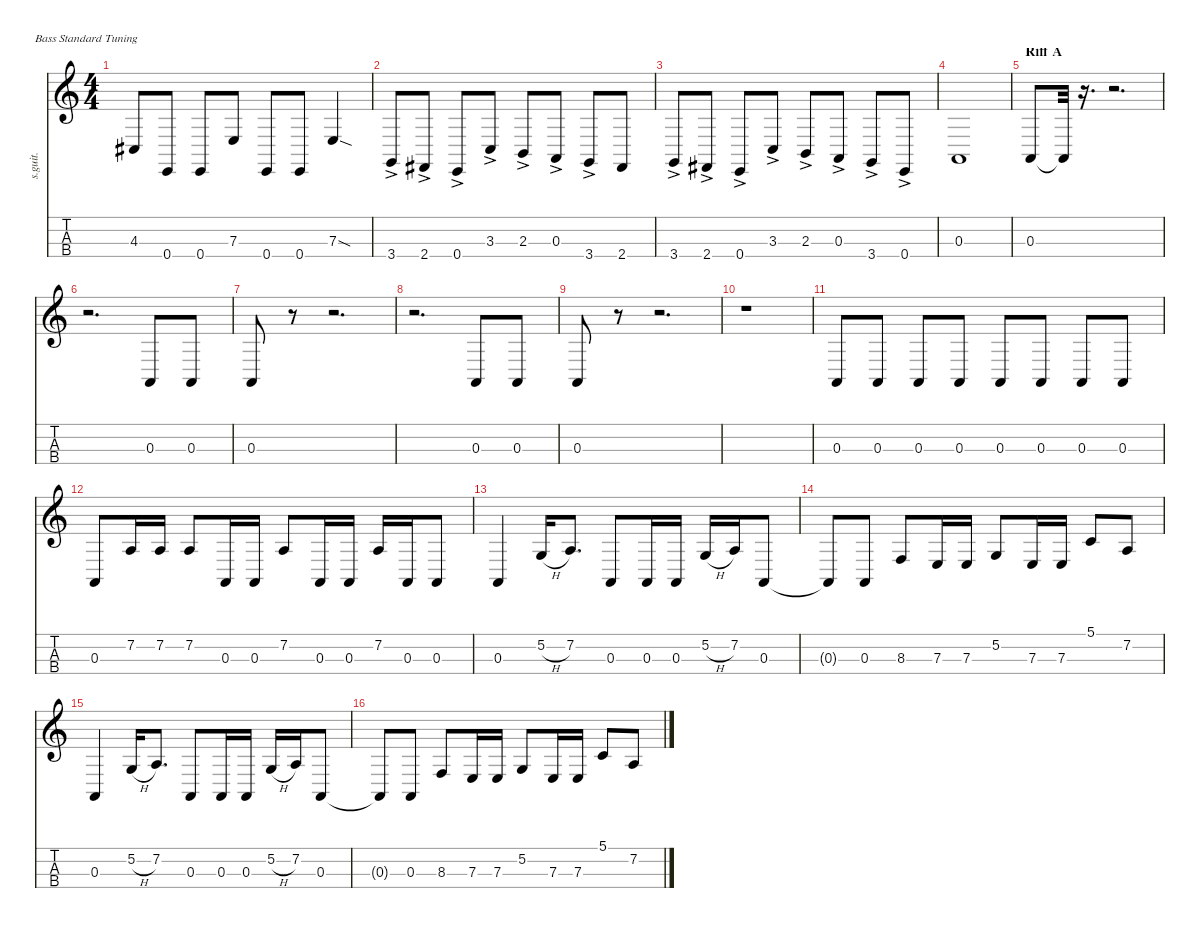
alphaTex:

\defaultSystemsLayout 4
\hideDynamics
\bracketExtendMode nobrackets
\track ("Cliff Burton - Bass" "s.guit.") {instrument electricbassfinger}
\staff {score tabs}
\tuning (G2 D2 A1 E1)
\ts (4 4)
\tempo (208 hide)
\clef g2
\ks c
4.3{acc #}.8{lyrics (0 "") lyrics (1 "") lyrics (2 "") lyrics (3 "") lyrics (4 "") dy f} 0.4.8{lyrics (0 "") lyrics (1 "") lyrics (2 "") lyrics (3 "") lyrics (4 "")} 0.4.8{lyrics (0 "") lyrics (1 "") lyrics (2 "") lyrics (3 "") lyrics (4 "")} 7.3.8{lyrics (0 "") lyrics (1 "") lyrics (2 "") lyrics (3 "") lyrics (4 "")} 0.4.8{lyrics (0 "") lyrics (1 "") lyrics (2 "") lyrics (3 "") lyrics (4 "")} 0.4.8{lyrics (0 "") lyrics (1 "") lyrics (2 "") lyrics (3 "") lyrics (4 "")} 7.3{sod}.4{lyrics (0 "") lyrics (1 "") lyrics (2 "") lyrics (3 "") lyrics (4 "")} |
3.4{ac}.8{lyrics (0 "") lyrics (1 "") lyrics (2 "") lyrics (3 "") lyrics (4 "") dy p} 2.4{ac acc #}.8{lyrics (0 "") lyrics (1 "") lyrics (2 "") lyrics (3 "") lyrics (4 "")} 0.4{ac}.8{lyrics (0 "") lyrics (1 "") lyrics (2 "") lyrics (3 "") lyrics (4 "")} 3.3{ac}.8{lyrics (0 "") lyrics (1 "") lyrics (2 "") lyrics (3 "") lyrics (4 "")} 2.3{ac}.8{lyrics (0 "") lyrics (1 "") lyrics (2 "") lyrics (3 "") lyrics (4 "")} 0.3{ac}.8{lyrics (0 "") lyrics (1 "") lyrics (2 "") lyrics (3 "") lyrics (4 "")} 3.4{ac}.8{lyrics (0 "") lyrics (1 "") lyrics (2 "") lyrics (3 "") lyrics (4 "")} 2.4{acc #}.8{lyrics (0 "") lyrics (1 "") lyrics (2 "") lyrics (3 "") lyrics (4 "") dy f} |
3.4{ac}.8{lyrics (0 "") lyrics (1 "") lyrics (2 "") lyrics (3 "") lyrics (4 "") dy p} 2.4{ac acc #}.8{lyrics (0 "") lyrics (1 "") lyrics (2 "") lyrics (3 "") lyrics (4 "")} 0.4{ac}.8{lyrics (0 "") lyrics (1 "") lyrics (2 "") lyrics (3 "") lyrics (4 "")} 3.3{ac}.8{lyrics (0 "") lyrics (1 "") lyrics (2 "") lyrics (3 "") lyrics (4 "")} 2.3{ac}.8{lyrics (0 "") lyrics (1 "") lyrics (2 "") lyrics (3 "") lyrics (4 "")} 0.3{ac}.8{lyrics (0 "") lyrics (1 "") lyrics (2 "") lyrics (3 "") lyrics (4 "")} 3.4{ac}.8{lyrics (0 "") lyrics (1 "") lyrics (2 "") lyrics (3 "") lyrics (4 "")} 0.4{ac}.8{lyrics (0 "") lyrics (1 "") lyrics (2 "") lyrics (3 "") lyrics (4 "")} |
\tempo (140 hide)
0.3.1{lyrics (0 "") lyrics (1 "") lyrics (2 "") lyrics (3 "") lyrics (4 "") dy f} |
\section ("" "Riff A")
0.3.8{lyrics (0 "") lyrics (1 "") lyrics (2 "") lyrics (3 "") lyrics (4 "")} 0.3{t}.32{lyrics (0 "") lyrics (1 "") lyrics (2 "") lyrics (3 "") lyrics (4 "")} r.16{d} r.2{d} |
r.2{d} 0.3.8{lyrics (0 "") lyrics (1 "") lyrics (2 "") lyrics (3 "") lyrics (4 "")} 0.3.8{lyrics (0 "") lyrics (1 "") lyrics (2 "") lyrics (3 "") lyrics (4 "")} |
0.3.8{lyrics (0 "") lyrics (1 "") lyrics (2 "") lyrics (3 "") lyrics (4 "")} r.8 r.2{d} |
r.2{d} 0.3.8{lyrics (0 "") lyrics (1 "") lyrics (2 "") lyrics (3 "") lyrics (4 "")} 0.3.8{lyrics (0 "") lyrics (1 "") lyrics (2 "") lyrics (3 "") lyrics (4 "")} |
0.3.8{lyrics (0 "") lyrics (1 "") lyrics (2 "") lyrics (3 "") lyrics (4 "")} r.8 r.2{d} |
r.1 |
0.3.8{lyrics (0 "") lyrics (1 "") lyrics (2 "") lyrics (3 "") lyrics (4 "")} 0.3.8{lyrics (0 "") lyrics (1 "") lyrics (2 "") lyrics (3 "") lyrics (4 "")} 0.3.8{lyrics (0 "") lyrics (1 "") lyrics (2 "") lyrics (3 "") lyrics (4 "")} 0.3.8{lyrics (0 "") lyrics (1 "") lyrics (2 "") lyrics (3 "") lyrics (4 "")} 0.3.8{lyrics (0 "") lyrics (1 "") lyrics (2 "") lyrics (3 "") lyrics (4 "")} 0.3.8{lyrics (0 "") lyrics (1 "") lyrics (2 "") lyrics (3 "") lyrics (4 "")} 0.3.8{lyrics (0 "") lyrics (1 "") lyrics (2 "") lyrics (3 "") lyrics (4 "")} 0.3.8{lyrics (0 "") lyrics (1 "") lyrics (2 "") lyrics (3 "") lyrics (4 "")} |
0.3.8{lyrics (0 "") lyrics (1 "") lyrics (2 "") lyrics (3 "") lyrics (4 "")} 7.2.16{lyrics (0 "") lyrics (1 "") lyrics (2 "") lyrics (3 "") lyrics (4 "")} 7.2.16{lyrics (0 "") lyrics (1 "") lyrics (2 "") lyrics (3 "") lyrics (4 "")} 7.2.8{lyrics (0 "") lyrics (1 "") lyrics (2 "") lyrics (3 "") lyrics (4 "")} 0.3.16{lyrics (0 "") lyrics (1 "") lyrics (2 "") lyrics (3 "") lyrics (4 "")} 0.3.16{lyrics (0 "") lyrics (1 "") lyrics (2 "") lyrics (3 "") lyrics (4 "")} 7.2.8{lyrics (0 "") lyrics (1 "") lyrics (2 "") lyrics (3 "") lyrics (4 "")} 0.3.16{lyrics (0 "") lyrics (1 "") lyrics (2 "") lyrics (3 "") lyrics (4 "")} 0.3.16{lyrics (0 "") lyrics (1 "") lyrics (2 "") lyrics (3 "") lyrics (4 "")} 7.2.16{lyrics (0 "") lyrics (1 "") lyrics (2 "") lyrics (3 "") lyrics (4 "")} 0.3.16{lyrics (0 "") lyrics (1 "") lyrics (2 "") lyrics (3 "") lyrics (4 "")} 0.3.8{lyrics (0 "") lyrics (1 "") lyrics (2 "") lyrics (3 "") lyrics (4 "")} |
0.3.4{lyrics (0 "") lyrics (1 "") lyrics (2 "") lyrics (3 "") lyrics (4 "")} 5.2{h}.16{lyrics (0 "") lyrics (1 "") lyrics (2 "") lyrics (3 "") lyrics (4 "")} 7.2.8{d lyrics (0 "") lyrics (1 "") lyrics (2 "") lyrics (3 "") lyrics (4 "")} 0.3.8{lyrics (0 "") lyrics (1 "") lyrics (2 "") lyrics (3 "") lyrics (4 "")} 0.3.16{lyrics (0 "") lyrics (1 "") lyrics (2 "") lyrics (3 "") lyrics (4 "")} 0.3.16{lyrics (0 "") lyrics (1 "") lyrics (2 "") lyrics (3 "") lyrics (4 "")} 5.2{h}.16{lyrics (0 "") lyrics (1 "") lyrics (2 "") lyrics (3 "") lyrics (4 "")} 7.2.16{lyrics (0 "") lyrics (1 "") lyrics (2 "") lyrics (3 "") lyrics (4 "")} 0.3.8{lyrics (0 "") lyrics (1 "") lyrics (2 "") lyrics (3 "") lyrics (4 "")} |
0.3{t}.8{lyrics (0 "") lyrics (1 "") lyrics (2 "") lyrics (3 "") lyrics (4 "")} 0.3.8{lyrics (0 "") lyrics (1 "") lyrics (2 "") lyrics (3 "") lyrics (4 "")} 8.3.8{lyrics (0 "") lyrics (1 "") lyrics (2 "") lyrics (3 "") lyrics (4 "")} 7.3.16{lyrics (0 "") lyrics (1 "") lyrics (2 "") lyrics (3 "") lyrics (4 "")} 7.3.16{lyrics (0 "") lyrics (1 "") lyrics (2 "") lyrics (3 "") lyrics (4 "")} 5.2.8{lyrics (0 "") lyrics (1 "") lyrics (2 "") lyrics (3 "") lyrics (4 "")} 7.3.16{lyrics (0 "") lyrics (1 "") lyrics (2 "") lyrics (3 "") lyrics (4 "")} 7.3.16{lyrics (0 "") lyrics (1 "") lyrics (2 "") lyrics (3 "") lyrics (4 "")} 5.1.8{lyrics (0 "") lyrics (1 "") lyrics (2 "") lyrics (3 "") lyrics (4 "")} 7.2.8{lyrics (0 "") lyrics (1 "") lyrics (2 "") lyrics (3 "") lyrics (4 "")} |
0.3.4{lyrics (0 "") lyrics (1 "") lyrics (2 "") lyrics (3 "") lyrics (4 "")} 5.2{h}.16{lyrics (0 "") lyrics (1 "") lyrics (2 "") lyrics (3 "") lyrics (4 "")} 7.2.8{d lyrics (0 "") lyrics (1 "") lyrics (2 "") lyrics (3 "") lyrics (4 "")} 0.3.8{lyrics (0 "") lyrics (1 "") lyrics (2 "") lyrics (3 "") lyrics (4 "")} 0.3.16{lyrics (0 "") lyrics (1 "") lyrics (2 "") lyrics (3 "") lyrics (4 "")} 0.3.16{lyrics (0 "") lyrics (1 "") lyrics (2 "") lyrics (3 "") lyrics (4 "")} 5.2{h}.16{lyrics (0 "") lyrics (1 "") lyrics (2 "") lyrics (3 "") lyrics (4 "")} 7.2.16{lyrics (0 "") lyrics (1 "") lyrics (2 "") lyrics (3 "") lyrics (4 "")} 0.3.8{lyrics (0 "") lyrics (1 "") lyrics (2 "") lyrics (3 "") lyrics (4 "")} |
0.3{t}.8{lyrics (0 "") lyrics (1 "") lyrics (2 "") lyrics (3 "") lyrics (4 "")} 0.3.8{lyrics (0 "") lyrics (1 "") lyrics (2 "") lyrics (3 "") lyrics (4 "")} 8.3.8{lyrics (0 "") lyrics (1 "") lyrics (2 "") lyrics (3 "") lyrics (4 "")} 7.3.16{lyrics (0 "") lyrics (1 "") lyrics (2 "") lyrics (3 "") lyrics (4 "")} 7.3.16{lyrics (0 "") lyrics (1 "") lyrics (2 "") lyrics (3 "") lyrics (4 "")} 5.2.8{lyrics (0 "") lyrics (1 "") lyrics (2 "") lyrics (3 "") lyrics (4 "")} 7.3.16{lyrics (0 "") lyrics (1 "") lyrics (2 "") lyrics (3 "") lyrics (4 "")} 7.3.16{lyrics (0 "") lyrics (1 "") lyrics (2 "") lyrics (3 "") lyrics (4 "")} 5.1.8{lyrics (0 "") lyrics (1 "") lyrics (2 "") lyrics (3 "") lyrics (4 "")} 7.2.8{lyrics (0 "") lyrics (1 "") lyrics (2 "") lyrics (3 "") lyrics (4 "")}
